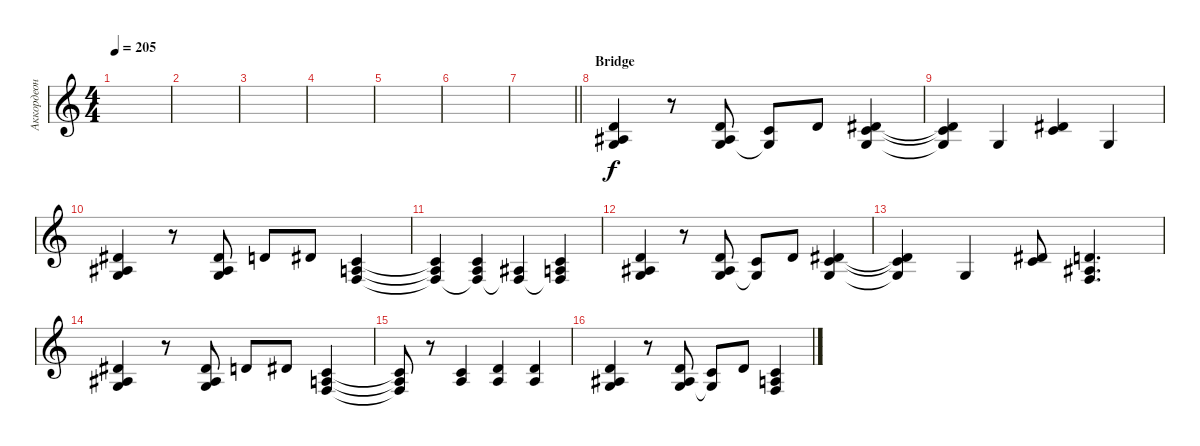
\track ("Аккордеон" "Аккордеон") {instrument accordion}
\staff {score}
\tuning (E4 B3 G3 D3 A2 E2) {hide}
\ts (4 4)
\tempo 205
\clef g2
\ks aminor
|
|
|
|
|
|
\barLineRight lightlight
|
\section ("" "Bridge")
(3.2 3.3 5.4).4{dy f} r.8 (3.2 3.3 5.4).8 (5.3 5.4{t}).8 3.2.8 (4.2 5.3 5.4).4 |
(4.2{t} 5.3{t} 5.4{t}).4 5.4.4 (4.2 5.3).4 5.4.4 |
(4.2 3.3 5.4).4 r.8 (4.2 3.3 5.4).8 3.2.8 4.2.8 (1.2 2.3 3.4).4 |
(1.2{t} 2.3{t} 3.4{t}).4 (1.2 2.3 3.4{t}).4 (3.3 3.4{t}).4 (1.2 2.3 3.4{t}).4 |
(3.2 3.3 5.4).4 r.8 (3.2 3.3 5.4).8 (5.3 5.4{t}).8 3.2.8 (4.2 5.3 5.4).4 |
(4.2{t} 5.3{t} 5.4{t}).4 5.4.4 (4.2 5.3).8 (3.2 3.3 3.4).4{d} |
(4.2 3.3 5.4).4 r.8 (4.2 3.3 5.4).8 3.2.8 4.2.8 (1.2 2.3 3.4).4 |
(1.2{t} 2.3{t} 3.4{t}).8 r.8 (1.2 2.3).4 (3.2 2.3).4 (3.2 2.3).4 |
(3.2 3.3 5.4).4 r.8 (3.2 3.3 5.4).8 (5.3 5.4{t}).8 3.2.8 (1.2 2.3 3.4).4
